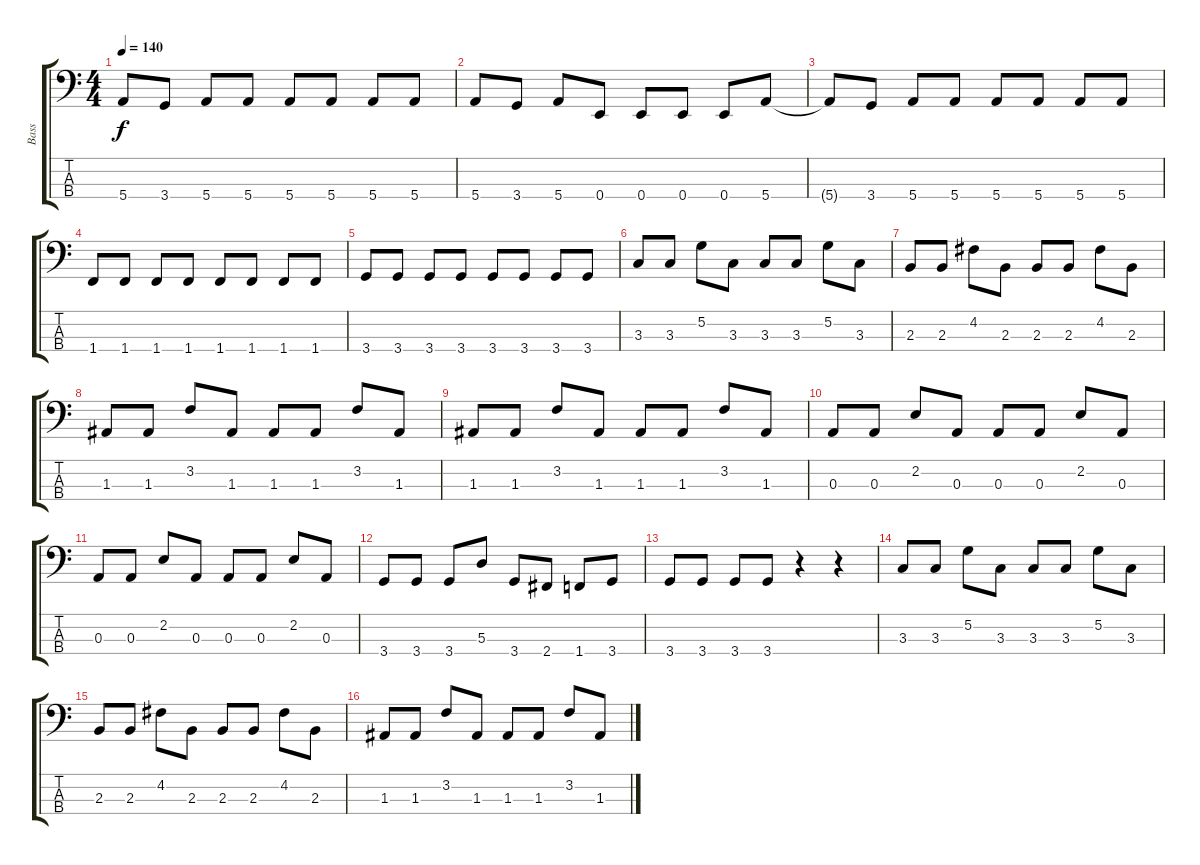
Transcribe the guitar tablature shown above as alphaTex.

\track ("Bass" "Bass") {instrument electricbasspick}
\staff {score tabs}
\tuning (G2 D2 A1 E1) {hide}
\ts (4 4)
\tempo 140
\clef f4
\ks c
5.4{t}.8{dy f} 3.4.8 5.4.8 5.4.8 5.4.8 5.4.8 5.4.8 5.4.8 |
5.4.8 3.4.8 5.4.8 0.4.8 0.4.8 0.4.8 0.4.8 5.4.8 |
5.4{t}.8 3.4.8 5.4.8 5.4.8 5.4.8 5.4.8 5.4.8 5.4.8 |
1.4.8 1.4.8 1.4.8 1.4.8 1.4.8 1.4.8 1.4.8 1.4.8 |
3.4.8 3.4.8 3.4.8 3.4.8 3.4.8 3.4.8 3.4.8 3.4.8 |
3.3.8 3.3.8 5.2.8 3.3.8 3.3.8 3.3.8 5.2.8 3.3.8 |
2.3.8 2.3.8 4.2.8 2.3.8 2.3.8 2.3.8 4.2.8 2.3.8 |
1.3.8 1.3.8 3.2.8 1.3.8 1.3.8 1.3.8 3.2.8 1.3.8 |
1.3.8 1.3.8 3.2.8 1.3.8 1.3.8 1.3.8 3.2.8 1.3.8 |
0.3.8 0.3.8 2.2.8 0.3.8 0.3.8 0.3.8 2.2.8 0.3.8 |
0.3.8 0.3.8 2.2.8 0.3.8 0.3.8 0.3.8 2.2.8 0.3.8 |
3.4.8 3.4.8 3.4.8 5.3.8 3.4.8 2.4.8 1.4.8 3.4.8 |
3.4.8 3.4.8 3.4.8 3.4.8 r.4 r.4 |
3.3.8 3.3.8 5.2.8 3.3.8 3.3.8 3.3.8 5.2.8 3.3.8 |
2.3.8 2.3.8 4.2.8 2.3.8 2.3.8 2.3.8 4.2.8 2.3.8 |
1.3.8 1.3.8 3.2.8 1.3.8 1.3.8 1.3.8 3.2.8 1.3.8
